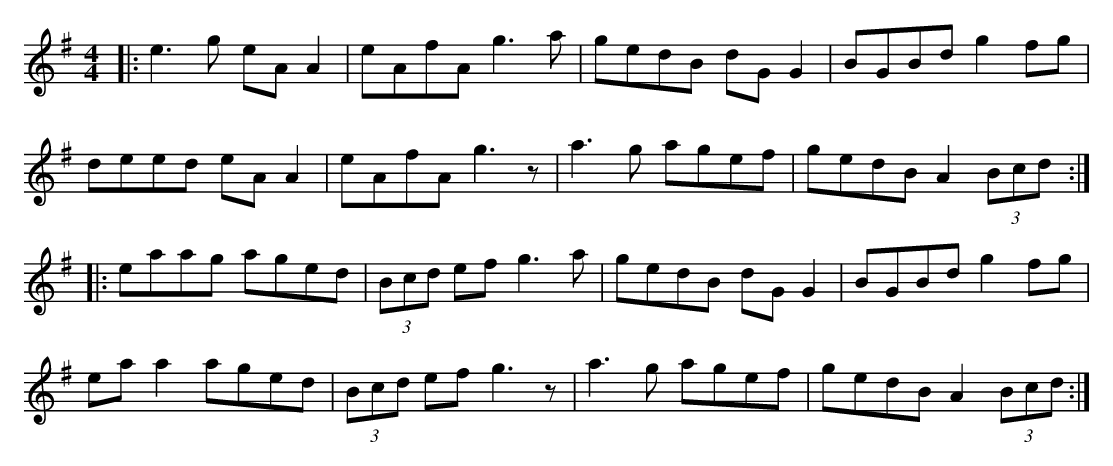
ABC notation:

X:1
M:4/4
K:Ador
|:e3g eA A2|eAfA g3a|gedB dG G2|BGBd g2fg|
deed eA A2|eAfA g3z|a3g agef|gedB A2 (3Bcd:|
|:eaag aged|(3Bcd ef g3a|gedB dG G2|BGBd g2 fg|
ea a2 aged|(3Bcd ef g3z|a3g agef|gedB A2 (3Bcd:|
